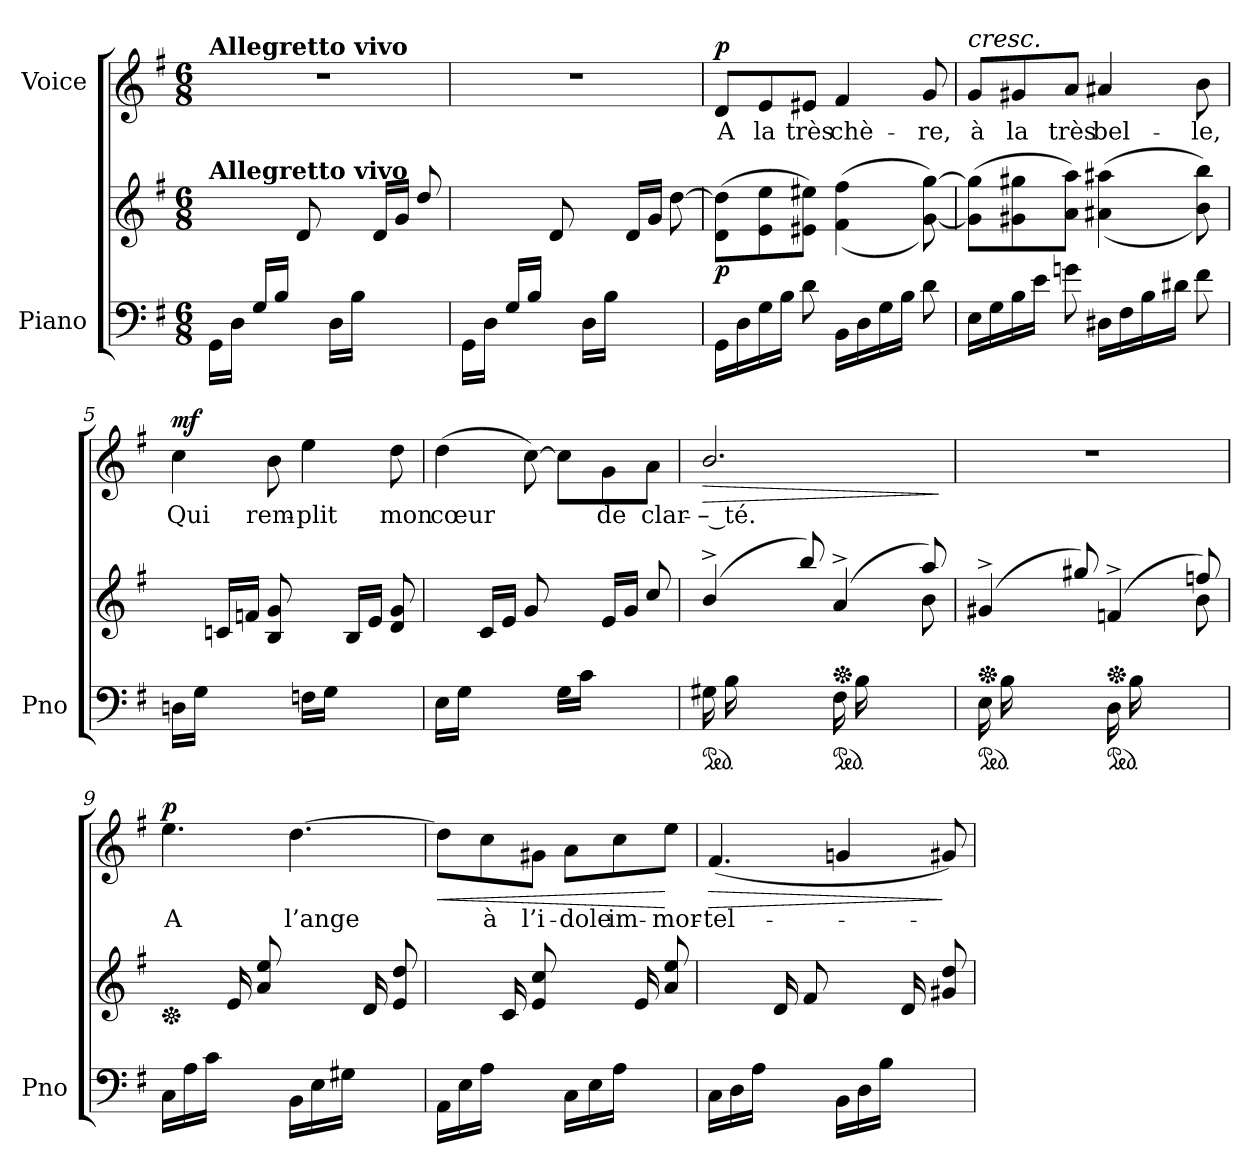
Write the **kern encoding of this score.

**kern	**kern	**dynam	**kern	**text	**dynam
*part2	*part2	*part2	*part1	*part1	*part1
*staff3	*staff2	*staff2/3	*staff1	*staff1	*staff1
*I"Piano	*	*	*I"Voice	*	*
*I'Pno	*	*	*	*	*
*clefF4	*clefG2	*	*clefG2	*	*
*k[f#]	*k[f#]	*	*k[f#]	*	*
*M6/8	*M6/8	*	*M6/8	*	*
=1	=1	=1	=1	=1	=1
*^	*	*	*	*	*
!	!	!	!	!LO:TX:a:B:t=Allegretto vivo	!	!
!	!	!LO:TX:a:B:t=Allegretto vivo	!	!	!	!
!	!	!	!LO:DY:b	!	!	!
!	!	!	!LO:DY:n=1:b	!	!	!
(>16GG\LL	2.ryy	4ryy	p other-dynamics	2.r	.	.
16D\JJ	.	.	.	.	.	.
16G/LL	.	.	.	.	.	.
16B/JJ	.	.	.	.	.	.
8ryy	.	8d/)	.	.	.	.
(>16D\LL	.	8ryy	.	.	.	.
16B\JJ	.	.	.	.	.	.
4ryy	.	16d/LL	.	.	.	.
.	.	16g/JJ	.	.	.	.
.	.	8dd/)	.	.	.	.
=2	=2	=2	=2	=2	=2	=2
(>16GG\LL	2.ryy	4ryy	.	2.r	.	.
16D\JJ	.	.	.	.	.	.
16G/LL	.	.	.	.	.	.
16B/JJ	.	.	.	.	.	.
8ryy	.	8d/)	.	.	.	.
(>16D\LL	.	8ryy	.	.	.	.
16B\JJ	.	.	.	.	.	.
4ryy	.	16d/LL	.	.	.	.
.	.	16g/JJ	.	.	.	.
.	.	[8dd\)	.	.	.	.
*v	*v	*	*	*	*	*
=3	=3	=3	=3	=3	=3
!	!	!LO:DY:b	!	!LO:LY:b	!LO:DY:a
16GG\LL	(>8d\ 8dd\]L	p	8d/L	A	p
16D\	.	.	.	.	.
!	!	!	!	!LO:LY:b	!
16G\	8e\ 8ee\	.	8e/	la	.
16B\JJ	.	.	.	.	.
!	!	!	!	!LO:LY:b	!
8d\	8e#X\ 8ee#X\J)	.	8e#X/J	très	.
!	!	!	!	!LO:LY:b	!
16BB\LL	(>(<4f#\ 4ff#\	.	4f#/	chè-	.
16D\	.	.	.	.	.
16G\	.	.	.	.	.
16B\JJ	.	.	.	.	.
!	!	!	!	!LO:LY:b	!
8d\	[8g\ [8gg\))	.	8g/	-re,	.
!!LO:LB:g=z
=4	=4	=4	=4	=4	=4
!	!	!	!LO:TX:a:i:t=cresc.	!	!
!	!	!	!	!LO:LY:b	!
16E\LL	(>8g\] 8gg\]L	.	8g/L	à	.
16G\	.	.	.	.	.
!	!	!	!	!LO:LY:b	!
16B\	8g#X\ 8gg#X\	.	8g#X/	la	.
16e\JJ	.	.	.	.	.
!	!	!	!	!LO:LY:b	!
8gn\	8a\ 8aa\J)	.	8a/J	très	.
!	!	!	!	!LO:LY:b	!
16D#X\LL	(>(<4a#X\ 4aa#X\	.	4a#X/	bel-	.
16F#\	.	.	.	.	.
16B\	.	.	.	.	.
16d#X\JJ	.	.	.	.	.
!	!	!	!	!LO:LY:b	!
8f#\	8b\ 8bb\))	.	8b\	-le,	.
=5	=5	=5	=5	=5	=5
*^	*	*	*	*	*
!	!	!	!	!	!LO:LY:b	!LO:DY:a
(>16Dn\LL	2.ryy	8ryy	.	4cc\	Qui	mf
16G\JJ	.	.	.	.	.	.
4ryy	.	16cn/LL	.	.	.	.
.	.	16fn/JJ	.	.	.	.
!	!	!	!	!	!LO:LY:b	!
.	.	8B/ 8g/)	.	8b\	rem-	.
!	!	!	!	!	!LO:LY:b	!
(>16Fn\LL	.	8ryy	.	4ee\	-plit	.
16G\JJ	.	.	.	.	.	.
4ryy	.	16B/LL	.	.	.	.
.	.	16e/JJ	.	.	.	.
!	!	!	!	!	!LO:LY:b	!
.	.	8d/ 8g/)	.	8dd\	mon	.
=6	=6	=6	=6	=6	=6	=6
!	!	!	!	!	!LO:LY:b	!
(>16E\LL	2.ryy	8ryy	.	(>4dd\	cœur	.
16G\JJ	.	.	.	.	.	.
4ryy	.	16c/LL	.	.	.	.
.	.	16e/JJ	.	.	.	.
.	.	8g/)	.	[8cc\)	.	.
(>16G\LL	.	8ryy	.	8cc\L]	.	.
16c\JJ	.	.	.	.	.	.
!	!	!	!	!	!LO:LY:b	!
4ryy	.	16e/LL	.	8g\	de	.
.	.	16g/JJ	.	.	.	.
!	!	!	!	!	!LO:LY:b	!
.	.	8cc/)	.	8a\J	clar-	.
*v	*v	*	*	*	*	*
!!LO:LB:g=z
=7	=7	=7	=7	=7	=7
*ped	*	*	*	*	*
*	*^	*	*	*	*
!	!	!	!	!	!LO:LY:b	!LO:HP:b
(<16G#X\LL	(>4b^/	8ryy	.	2.b/	– té.	>
16B\	.	.	.	.	.	.
4ryy	.	16e\	.	.	.	.
.	.	16g#X\JJ	.	.	.	.
.	8bb/)	8b\)	.	.	.	.
*ped	*	*	*	*	*	*
*	*Xped	*	*	*	*	*
(<16F#\LL	(>4a^/	8ryy	.	.	.	.
16B\	.	.	.	.	.	.
4ryy	.	16d#X\	.	.	.	.
.	.	16f#\JJ	.	.	.	.
.	8aa/)	8b\)	.	.	.	.
*	*v	*v	*	*	*	*
.	.	.	.	.	]
=8	=8	=8	=8	=8	=8
*ped	*	*	*	*	*
*	*Xped	*	*	*	*
*	*^	*	*	*	*
(<16E\LL	(>4g#X^/	8ryy	.	2.r	.	.
16B\	.	.	.	.	.	.
4ryy	.	16e\	.	.	.	.
.	.	16g\JJ	.	.	.	.
.	8gg#X/)	8b\)	.	.	.	.
*ped	*	*	*	*	*	*
*	*Xped	*	*	*	*	*
(<16D\LL	(>4fn^/	8ryy	.	.	.	.
16B\	.	.	.	.	.	.
4ryy	.	16f#\	.	.	.	.
.	.	16g\JJ	.	.	.	.
.	8ffn/)	8b\)	.	.	.	.
=9	=9	=9	=9	=9	=9	=9
*	*Xped	*	*	*	*	*
!	!	!	!	!	!LO:LY:b	!LO:DY:a
(>16C\LL	2.ryy	8.ryy	.	4.ee\	A	p
16A\	.	.	.	.	.	.
16c\JJ	.	.	.	.	.	.
8.ryy	.	16e/	.	.	.	.
.	.	8a/ 8ee/)	.	.	.	.
!	!	!	!	!	!LO:LY:b	!
(>16BB\LL	.	8.ryy	.	[4.dd\	l’ange	.
16E\	.	.	.	.	.	.
16G#X\JJ	.	.	.	.	.	.
8.ryy	.	16d/	.	.	.	.
.	.	8e/ 8dd/)	.	.	.	.
!!LO:PB:g=z
=10	=10	=10	=10	=10	=10	=10
!	!	!	!	!	!	!LO:HP:b
(>16AA\LL	2.ryy	8.ryy	.	8dd\L]	.	<
16E\	.	.	.	.	.	.
!	!	!	!	!	!LO:LY:b	!
16A\JJ	.	.	.	8cc\	à	.
8.ryy	.	16c/	.	.	.	.
!	!	!	!	!	!LO:LY:b	!
.	.	8e/ 8cc/)	.	8g#X\J	l’i-	.
!	!	!	!	!	!LO:LY:b	!
(>16C\LL	.	8.ryy	.	8a\L	-dole	.
16E\	.	.	.	.	.	.
!	!	!	!	!	!LO:LY:b	!
16A\JJ	.	.	.	8cc\	im-	.
8.ryy	.	16e/	.	.	.	.
!	!	!	!	!	!LO:LY:b	!
.	.	8a/ 8ee/)	.	8ee\J	-mor-	[
=11	=11	=11	=11	=11	=11	=11
!	!	!	!	!	!LO:LY:b	!LO:HP:b
(>16C\LL	2.ryy	8.ryy	.	(>4.f#/	-tel-	>
16D\	.	.	.	.	.	.
16A\JJ	.	.	.	.	.	.
8.ryy	.	16d/	.	.	.	.
.	.	8f#/)	.	.	.	.
(>16BB\LL	.	8.ryy	.	4gn/	.	.
16D\	.	.	.	.	.	.
16B\JJ	.	.	.	.	.	.
8.ryy	.	16d/	.	.	.	.
.	.	8g#X/ 8dd/)	.	8g#X/)	.	]
*	*v	*v	*	*	*	*
=	=	=	=	=	=
*-	*-	*-	*-	*-	*-
